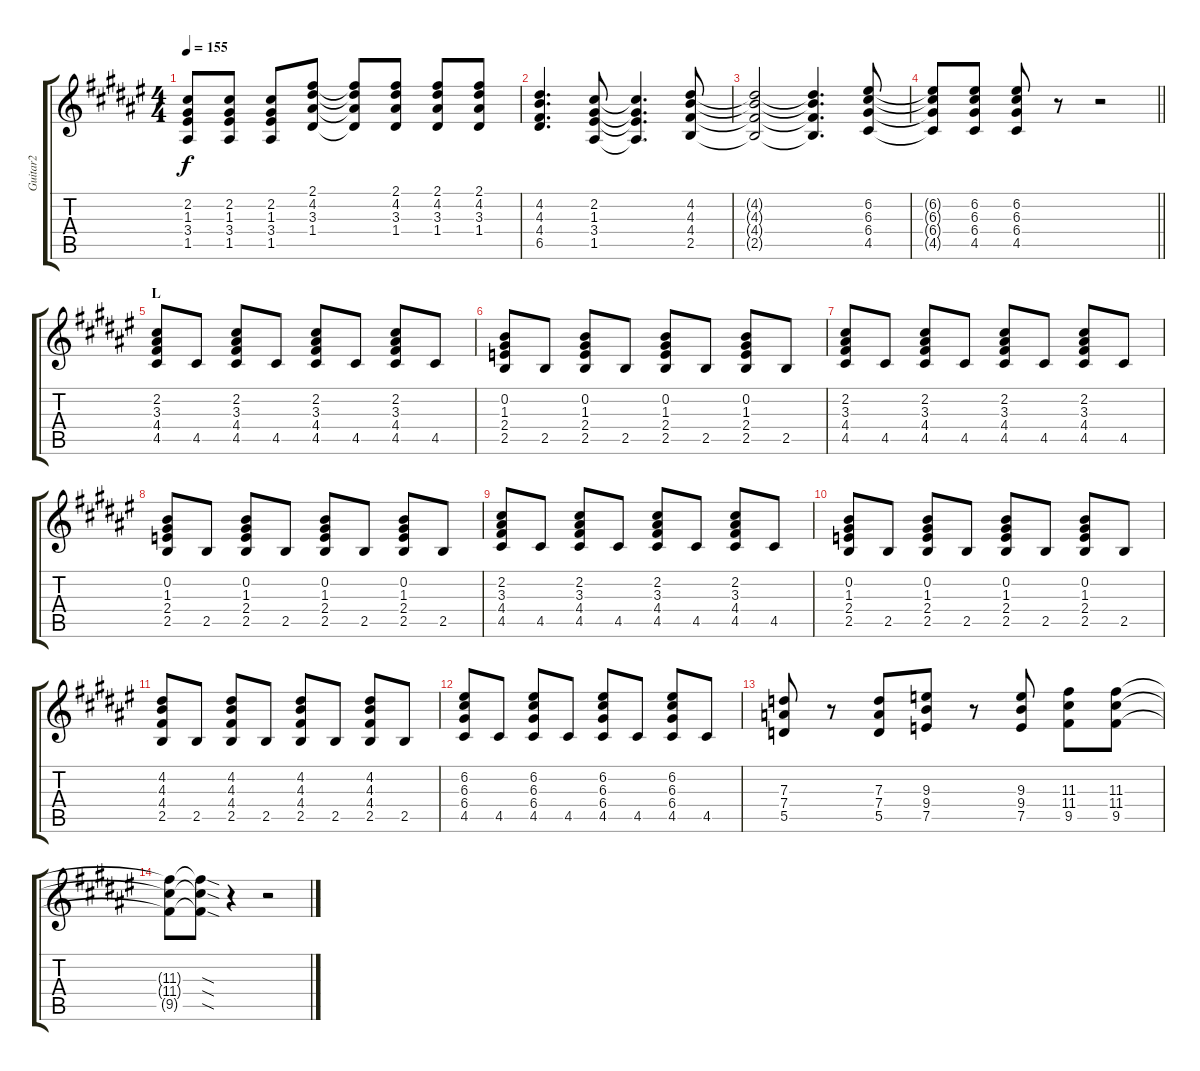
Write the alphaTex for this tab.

\track ("Guitar2" "Guitar2") {instrument acousticguitarsteel}
\staff {score tabs}
\tuning (E4 B3 G3 D3 A2 E2) {hide}
\ts (4 4)
\tempo 155
\clef g2
\ks f#
(2.2{t} 1.3{t} 3.4{t} 1.5{t}).8{dy f} (2.2 1.3 3.4 1.5).8 (2.2 1.3 3.4 1.5).8 (2.1 4.2 3.3 1.4).8 (2.1{t} 4.2{t} 3.3{t} 1.4{t}).8 (2.1 4.2 3.3 1.4).8 (2.1 4.2 3.3 1.4).8 (2.1 4.2 3.3 1.4).8 |
(4.2 4.3 4.4 6.5).4{d} (2.2 1.3 3.4 1.5).8 (2.2{t} 1.3{t} 3.4{t} 1.5{t}).4{d} (4.2 4.3 4.4 2.5).8 |
(4.2{t} 4.3{t} 4.4{t} 2.5{t}).2 (4.2{t} 4.3{t} 4.4{t} 2.5{t}).4{d} (6.2 6.3 6.4 4.5).8 |
\barLineRight lightlight
(6.2{t} 6.3{t} 6.4{t} 4.5{t}).8 (6.2 6.3 6.4 4.5).8 (6.2 6.3 6.4 4.5).8 r.8 r.2 |
\section ("" "L")
(2.2 3.3 4.4 4.5).8 4.5.8 (2.2 3.3 4.4 4.5).8 4.5.8 (2.2 3.3 4.4 4.5).8 4.5.8 (2.2 3.3 4.4 4.5).8 4.5.8 |
(0.2 1.3 2.4 2.5).8 2.5.8 (0.2 1.3 2.4 2.5).8 2.5.8 (0.2 1.3 2.4 2.5).8 2.5.8 (0.2 1.3 2.4 2.5).8 2.5.8 |
(2.2 3.3 4.4 4.5).8 4.5.8 (2.2 3.3 4.4 4.5).8 4.5.8 (2.2 3.3 4.4 4.5).8 4.5.8 (2.2 3.3 4.4 4.5).8 4.5.8 |
(0.2 1.3 2.4 2.5).8 2.5.8 (0.2 1.3 2.4 2.5).8 2.5.8 (0.2 1.3 2.4 2.5).8 2.5.8 (0.2 1.3 2.4 2.5).8 2.5.8 |
(2.2 3.3 4.4 4.5).8 4.5.8 (2.2 3.3 4.4 4.5).8 4.5.8 (2.2 3.3 4.4 4.5).8 4.5.8 (2.2 3.3 4.4 4.5).8 4.5.8 |
(0.2 1.3 2.4 2.5).8 2.5.8 (0.2 1.3 2.4 2.5).8 2.5.8 (0.2 1.3 2.4 2.5).8 2.5.8 (0.2 1.3 2.4 2.5).8 2.5.8 |
(4.2 4.3 4.4 2.5).8 2.5.8 (4.2 4.3 4.4 2.5).8 2.5.8 (4.2 4.3 4.4 2.5).8 2.5.8 (4.2 4.3 4.4 2.5).8 2.5.8 |
(6.2 6.3 6.4 4.5).8 4.5.8 (6.2 6.3 6.4 4.5).8 4.5.8 (6.2 6.3 6.4 4.5).8 4.5.8 (6.2 6.3 6.4 4.5).8 4.5.8 |
(7.3 7.4 5.5).8 r.8 (7.3 7.4 5.5).8 (9.3 9.4 7.5).8 r.8 (9.3 9.4 7.5).8 (11.3 11.4 9.5).8 (11.3 11.4 9.5).8 |
(11.3{t} 11.4{t} 9.5{t}).8 (11.3{sod t} 11.4{sod t} 9.5{sod t}).8 r.4 r.2
